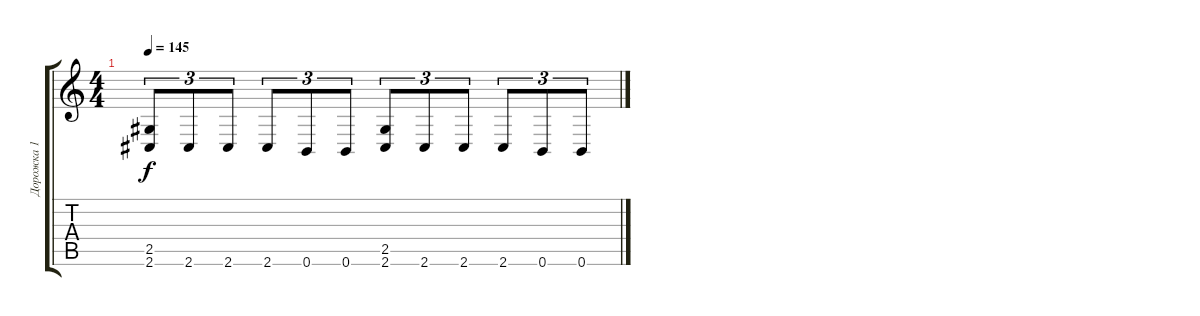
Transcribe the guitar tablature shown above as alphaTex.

\track ("Дорожка 1" "Дорожка 1") {instrument distortionguitar}
\staff {score tabs}
\tuning (Db4 Ab3 E3 B2 Gb2 B1) {hide}
\ts (4 4)
\tempo 145
\clef g2
\ks c
(2.5 2.6).8{tu (3 2) dy f} 2.6.8{tu (3 2)} 2.6.8{tu (3 2)} 2.6.8{tu (3 2)} 0.6.8{tu (3 2)} 0.6.8{tu (3 2)} (2.5 2.6).8{tu (3 2)} 2.6.8{tu (3 2)} 2.6.8{tu (3 2)} 2.6.8{tu (3 2)} 0.6.8{tu (3 2)} 0.6.8{tu (3 2)}
